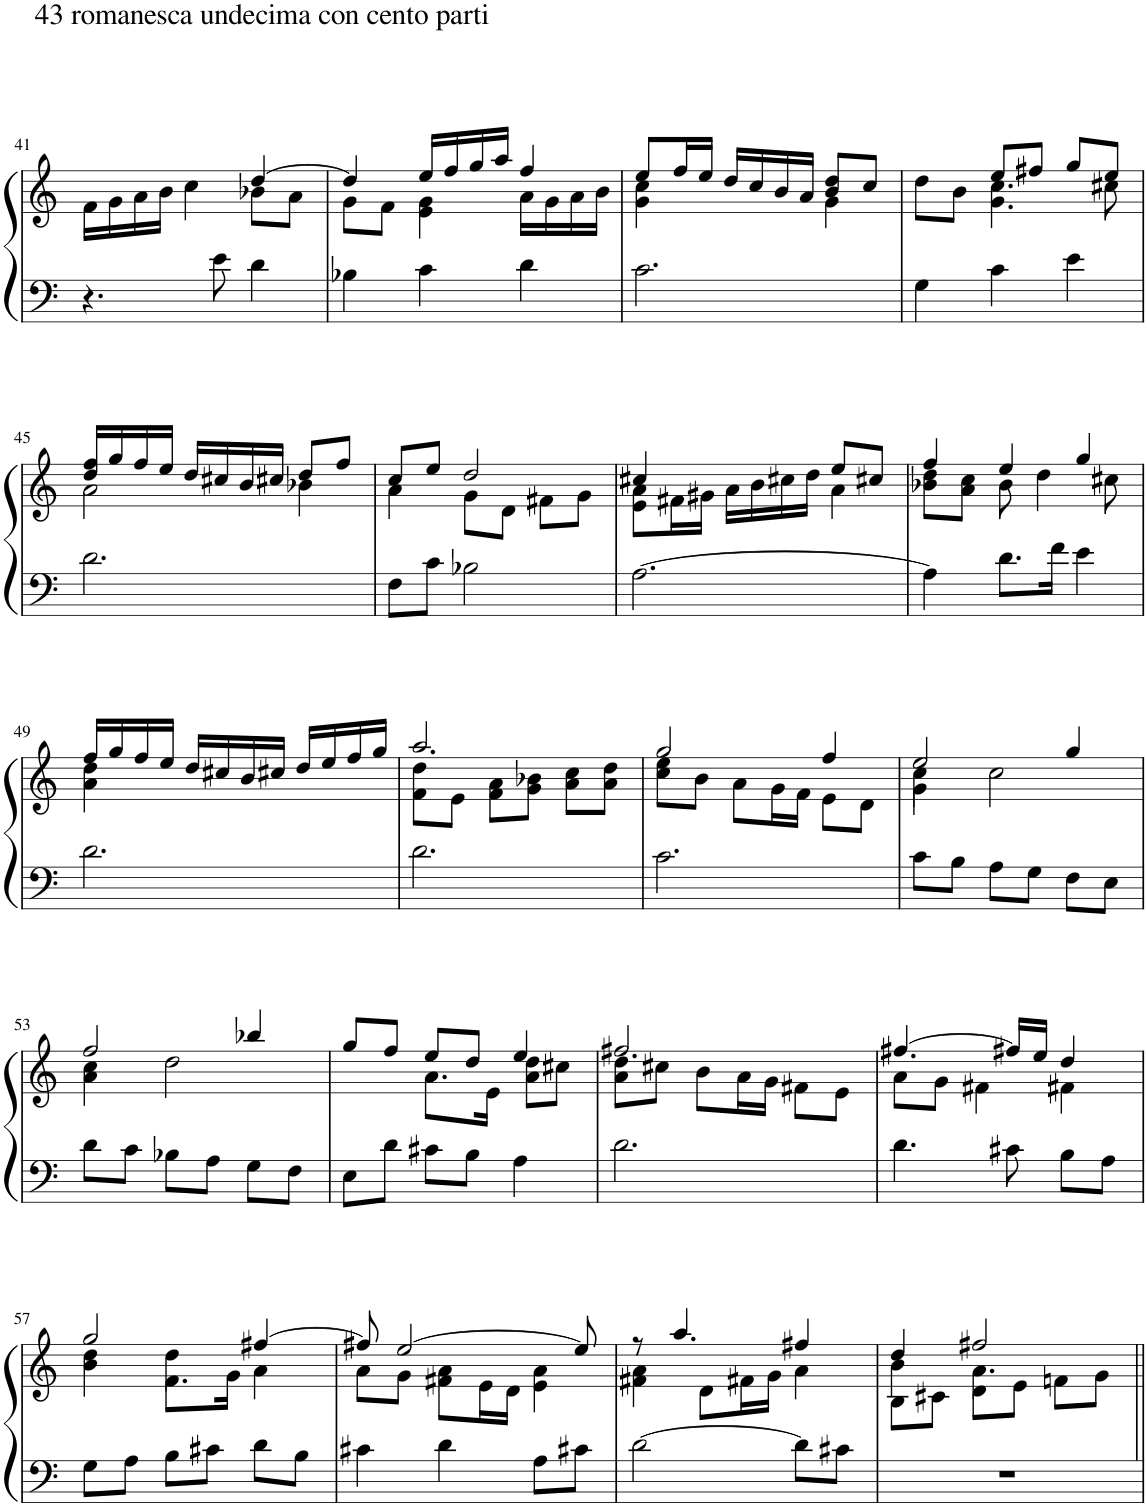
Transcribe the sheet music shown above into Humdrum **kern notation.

**kern	**kern
*part1	*part1
*staff2	*staff1
*I"Piano	*
*I'Pno.	*
!!LO:PB:g=z
*clefF4	*clefG2
*k[]	*k[]
*M3/4	*M3/4
=41	=41
*	*^
!	!LO:TX:a:t=43 romanesca undecima con cento parti	!
!LO:TX:a:t=43 romanesca undecima con cento parti	!	!
4.r	16f\LL	2ryy
.	16g\	.
.	16a\	.
.	16b\JJ	.
.	4cc\	.
8e\	.	.
4d\	[4dd/	8b-X\L
.	.	8a\J
=42	=42	=42
4B-X\	4dd/]	8g\L
.	.	8f\J
4c\	16ee/LL	4e\ 4g\
.	16ff/	.
.	16gg/	.
.	16aa/JJ	.
4d\	4ff/	16a\LL
.	.	16g\
.	.	16a\
.	.	16b\JJ
=43	=43	=43
2.c\	8ee/L	4g\ 4cc\
.	16ff/L	.
.	16ee/JJ	.
.	16dd/LL	4ryy
.	16cc/	.
.	16b/	.
.	16a/JJ	.
.	8b/ 8dd/L	4g\
.	8cc/J	.
=44	=44	=44
4G\	8dd\L	4ryy
.	8b\J	.
4c\	8ee/L	4.g\ 4.cc\
.	8ff#X/J	.
4e\	8gg/L	.
.	8ee/J	8cc#X\
!!LO:LB:g=z	!!
=45	=45	=45
2.d\	16dd/ 16ff/LL	2a\
.	16gg/	.
.	16ff/	.
.	16ee/JJ	.
.	16dd/LL	.
.	16cc#X/	.
.	16b/	.
.	16cc#X/JJ	.
.	8dd/L	4b-X\
.	8ff/J	.
=46	=46	=46
8F\L	8cc/L	4a\
8c\J	8ee/J	.
2B-X\	2dd/	8g\L
.	.	8d\J
.	.	8f#X\L
.	.	8g\J
=47	=47	=47
[2.A\	4cc#X/	8e\ 8a\L
.	.	16f#X\L
.	.	16g#X\JJ
.	16a\LL	4ryy
.	16b\	.
.	16cc#X\	.
.	16dd\JJ	.
.	8ee/L	4a\
.	8cc#X/J	.
=48	=48	=48
4A\]	4ff/	8b-X\ 8dd\L
.	.	8a\ 8cc\J
8.d\L	4ee/	8b-\
.	.	4dd\
16f\Jk	.	.
4e\	4gg/	.
.	.	8cc#X\
!!LO:LB:g=z	!!
=49	=49	=49
2.d\	16ff/LL	4a\ 4dd\
.	16gg/	.
.	16ff/	.
.	16ee/JJ	.
.	16dd/LL	2ryy
.	16cc#X/	.
.	16b/	.
.	16cc#X/JJ	.
.	16dd/LL	.
.	16ee/	.
.	16ff/	.
.	16gg/JJ	.
=50	=50	=50
2.d\	2.aa/	8f\ 8dd\L
.	.	8e\J
.	.	8f\ 8a\L
.	.	8g\ 8b-X\J
.	.	8a\ 8cc\L
.	.	8a\ 8dd\J
=51	=51	=51
2.c\	2gg/	8cc\ 8ee\L
.	.	8b\J
.	.	8a\L
.	.	16g\L
.	.	16f\JJ
.	4ff/	8e\L
.	.	8d\J
=52	=52	=52
*	*	*^
8c\L	2ee/	4cc\	4g\
8B\J	.	.	.
8A\L	.	2cc\	2ryy
8G\J	.	.	.
8F\L	4gg/	.	.
8E\J	.	.	.
*	*	*v	*v
!!LO:LB:g=z
=53	=53	=53
8d\L	2ff/	4a\ 4cc\
8c\J	.	.
8B-X\L	.	2dd\
8A\J	.	.
8G\L	4bb-X/	.
8F\J	.	.
=54	=54	=54
8E\L	8gg/L	4ryy
8d\J	8ff/J	.
8c#X\L	8ee/L	8.a\L
8B\J	8dd/J	.
.	.	16e\Jk
4A\	4ee/	8a\ 8dd\L
.	.	8cc#X\J
=55	=55	=55
2.d\	2.ff#X/	8a\ 8dd\L
.	.	8cc#X\J
.	.	8b\L
.	.	16a\L
.	.	16g\JJ
.	.	8f#X\L
.	.	8e\J
=56	=56	=56
4.d\	[4.ff#X/	8a\L
.	.	8g\J
.	.	4f#X\
8c#X\	16ff#X/LL]	.
.	16ee/JJ	.
8B\L	4dd/	4f#X\
8A\J	.	.
!!LO:LB:g=z
=57	=57	=57
*	*	*^
8G\L	2gg/	4b\ 4dd\	4ryy
8A\J	.	.	.
8B\L	.	8.f\L	4dd\
8c#X\J	.	.	.
.	.	16g\Jk	.
8d\L	[4ff#X/	4a\	4ryy
8B\J	.	.	.
*	*	*v	*v
=58	=58	=58
4c#X\	8ff#X/]	8a\L
.	[2ee/	8g\J
4d\	.	8f#X\ 8a\L
.	.	16e\L
.	.	16d\JJ
8A\L	.	4e\ 4a\
8c#X\J	8ee/]	.
=59	=59	=59
[2d\	8r	4f#X\ 4a\
.	4.aa/	.
.	.	8d\L
.	.	16f#X\L
.	.	16g\JJ
8d\L]	4ff#X/	4a\
8c#X\J	.	.
=60	=60	=60
*	*	*^
2.r	4dd/	4b\	8B\L
.	.	.	8c#X\J
.	2ff#X/	4.a\	8d\L
.	.	.	8e\J
.	.	.	8fn\L
.	.	8ryy	8g\J
*	*v	*v	*v
=||	=||
*-	*-
